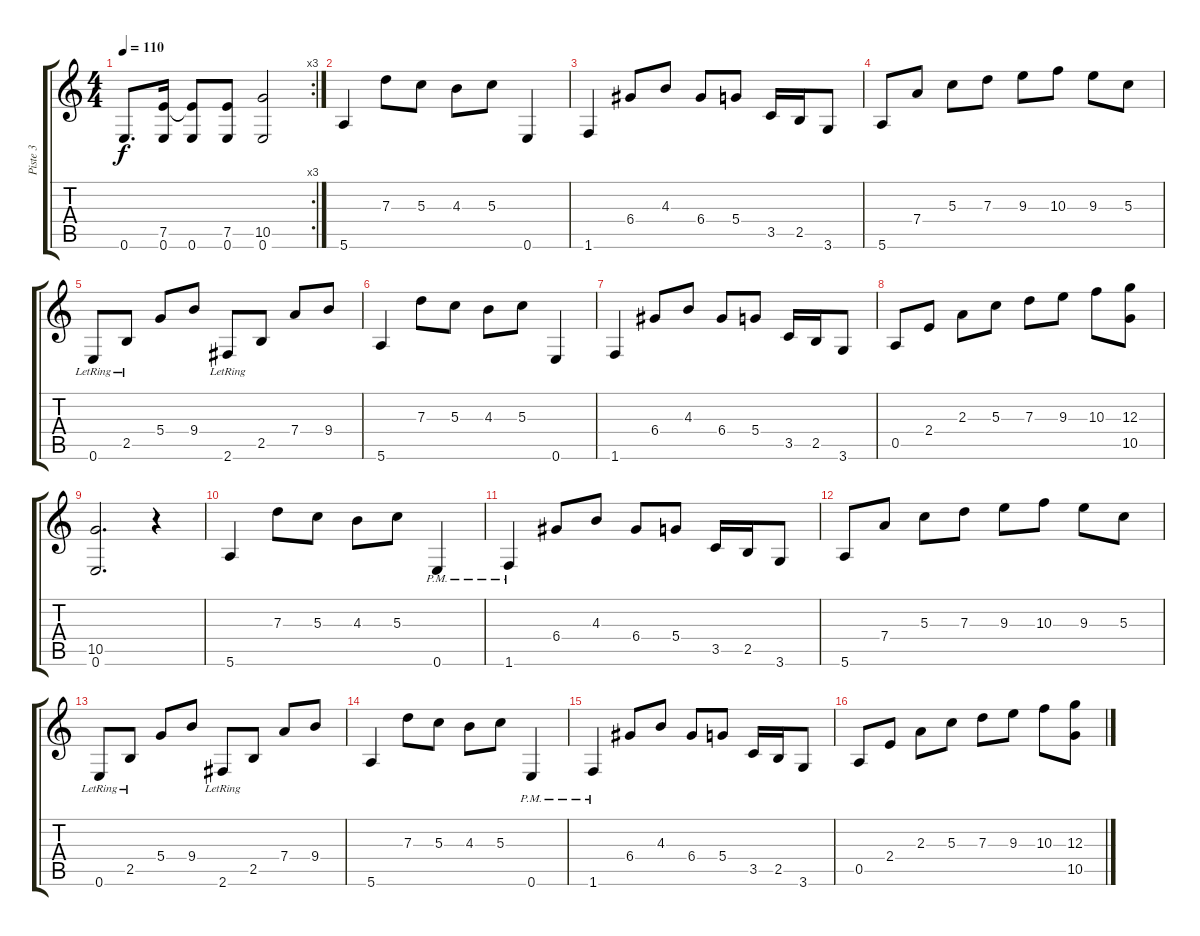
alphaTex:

\track ("Piste 3" "Piste 3") {instrument distortionguitar}
\staff {score tabs}
\tuning (E4 B3 G3 D3 A2 E2) {hide}
\rc 3
\ts (4 4)
\tempo 110
\clef g2
\ks c
0.6.8{d dy f} (7.5 0.6).16 (7.5{t} 0.6).8 (7.5 0.6).8 (10.5 0.6).2 |
5.6.4 7.3.8 5.3.8 4.3.8 5.3.8 0.6.4 |
1.6.4 6.4.8 4.3.8 6.4.8 5.4.8 3.5.16 2.5.16 3.6.8 |
5.6.8 7.4.8 5.3.8 7.3.8 9.3.8 10.3.8 9.3.8 5.3.8 |
0.6{lr}.8 2.5{lr}.8 5.4.8 9.4.8 2.6{lr}.8 2.5.8 7.4.8 9.4.8 |
5.6.4 7.3.8 5.3.8 4.3.8 5.3.8 0.6.4 |
1.6.4 6.4.8 4.3.8 6.4.8 5.4.8 3.5.16 2.5.16 3.6.8 |
0.5.8 2.4.8 2.3.8 5.3.8 7.3.8 9.3.8 10.3.8 (12.3 10.5).8 |
(10.5 0.6).2{d} r.4 |
5.6.4 7.3.8 5.3.8 4.3.8 5.3.8 0.6{pm}.4 |
1.6{pm}.4 6.4.8 4.3.8 6.4.8 5.4.8 3.5.16 2.5.16 3.6.8 |
5.6.8 7.4.8 5.3.8 7.3.8 9.3.8 10.3.8 9.3.8 5.3.8 |
0.6{lr}.8 2.5{lr}.8 5.4.8 9.4.8 2.6{lr}.8 2.5.8 7.4.8 9.4.8 |
5.6.4 7.3.8 5.3.8 4.3.8 5.3.8 0.6{pm}.4 |
1.6{pm}.4 6.4.8 4.3.8 6.4.8 5.4.8 3.5.16 2.5.16 3.6.8 |
0.5.8 2.4.8 2.3.8 5.3.8 7.3.8 9.3.8 10.3.8 (12.3 10.5).8
